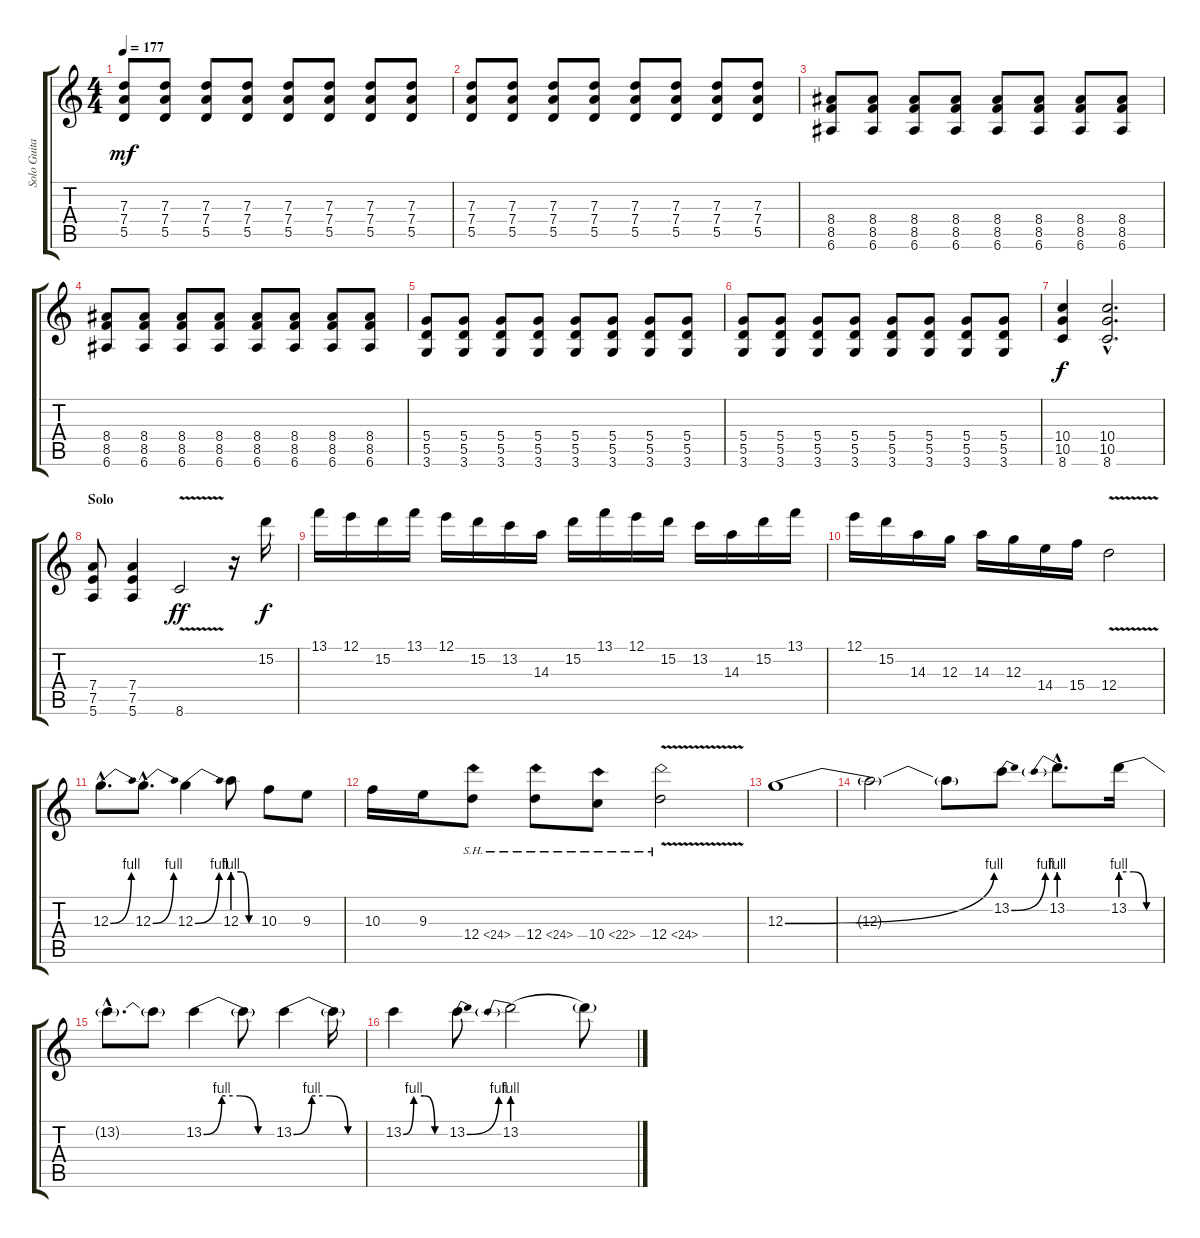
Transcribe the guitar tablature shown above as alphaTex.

\track ("Solo Guitar" "Solo Guita") {instrument distortionguitar}
\staff {score tabs}
\tuning (E4 B3 G3 D3 A2 E2) {hide}
\ts (4 4)
\tempo 177
\clef g2
\ks c
(7.3 7.4 5.5).8{dy mf} (7.3 7.4 5.5).8 (7.3 7.4 5.5).8 (7.3 7.4 5.5).8 (7.3 7.4 5.5).8 (7.3 7.4 5.5).8 (7.3 7.4 5.5).8 (7.3 7.4 5.5).8 |
(7.3 7.4 5.5).8 (7.3 7.4 5.5).8 (7.3 7.4 5.5).8 (7.3 7.4 5.5).8 (7.3 7.4 5.5).8 (7.3 7.4 5.5).8 (7.3 7.4 5.5).8 (7.3 7.4 5.5).8 |
(8.4 8.5 6.6).8 (8.4 8.5 6.6).8 (8.4 8.5 6.6).8 (8.4 8.5 6.6).8 (8.4 8.5 6.6).8 (8.4 8.5 6.6).8 (8.4 8.5 6.6).8 (8.4 8.5 6.6).8 |
(8.4 8.5 6.6).8 (8.4 8.5 6.6).8 (8.4 8.5 6.6).8 (8.4 8.5 6.6).8 (8.4 8.5 6.6).8 (8.4 8.5 6.6).8 (8.4 8.5 6.6).8 (8.4 8.5 6.6).8 |
(5.4 5.5 3.6).8 (5.4 5.5 3.6).8 (5.4 5.5 3.6).8 (5.4 5.5 3.6).8 (5.4 5.5 3.6).8 (5.4 5.5 3.6).8 (5.4 5.5 3.6).8 (5.4 5.5 3.6).8 |
(5.4 5.5 3.6).8 (5.4 5.5 3.6).8 (5.4 5.5 3.6).8 (5.4 5.5 3.6).8 (5.4 5.5 3.6).8 (5.4 5.5 3.6).8 (5.4 5.5 3.6).8 (5.4 5.5 3.6).8 |
(10.4 10.5 8.6).4{dy f} (10.4{hac} 10.5{hac} 8.6{hac}).2{d} |
\section ("" "Solo")
(7.4 7.5 5.6).8 (7.4 7.5 5.6).4 8.6{v}.2{dy ff} r.16{volume 16} 15.2.16{dy f} |
13.1.16 12.1.16 15.2.16 13.1.16 12.1.16 15.2.16 13.2.16 14.3.16 15.2.16 13.1.16 12.1.16 15.2.16 13.2.16 14.3.16 15.2.16 13.1.16 |
12.1.16 15.2.16 14.3.16 12.3.16 14.3.16 12.3.16 14.4.16 15.4.16 12.4{v}.2 |
12.3{be (bend 0 0 60 4) hac}.8{d} 12.3{be (bend 0 0 60 4) hac}.8{d} 12.3{be (bend 0 0 60 4)}.4 12.3{be (custom 0 4 20 4 40 0 60 0)}.8 10.3.8 9.3.8 |
10.3.16 9.3.16 12.4{sh 12}.8 12.4{sh 12}.8 10.4{sh 12}.8 12.4{sh 12 v}.2 |
12.3{be (bend 0 0 60 4)}.1 |
12.3{t}.2 12.3{t}.8 13.2{be (bend 0 0 60 4)}.8 13.2{be (prebend 0 4 60 4) hac}.8{d} 13.2{be (custom 0 4 20 4 40 0 60 0)}.16 |
13.2{hac t}.8{d} 13.2{t}.8 13.2{be (custom 0 0 15 4 30 4 45 0 60 0)}.4 13.2{t}.8 13.2{be (custom 0 0 15 4 30 4 45 0 60 0)}.4 13.2{t}.16 |
13.2{be (custom 0 0 15 4 30 4 45 0 60 0)}.4 13.2{be (bend 0 0 60 4)}.8 13.2{be (prebend 0 4 60 4)}.2 13.2{t}.8
